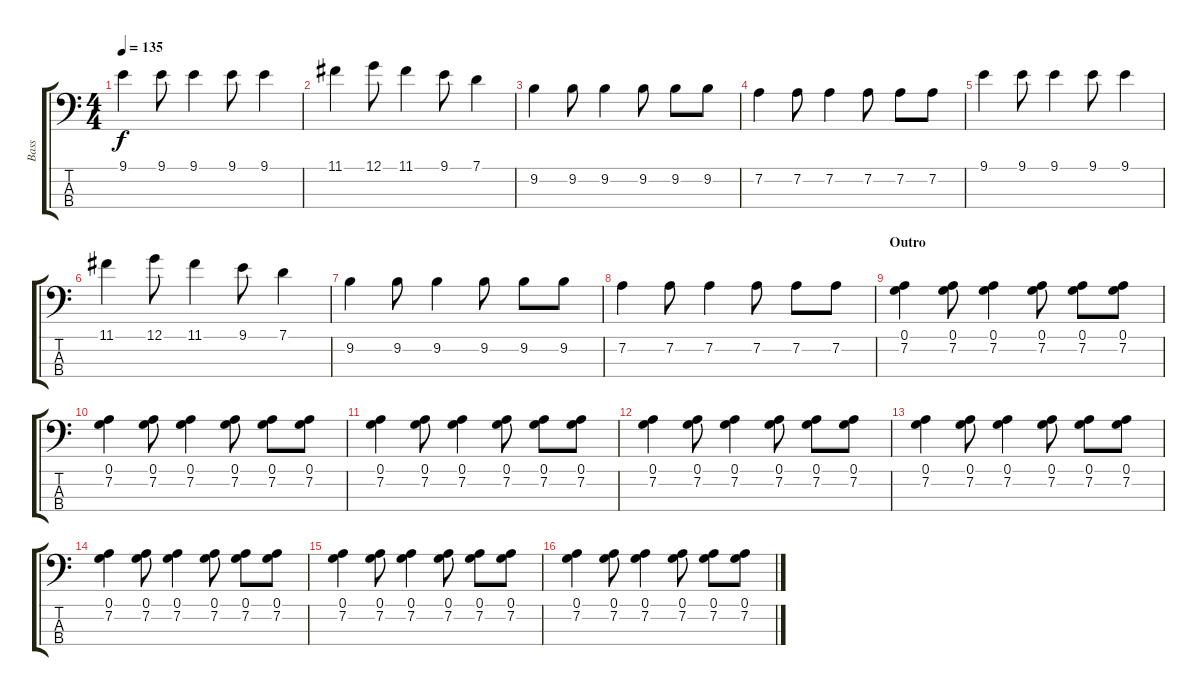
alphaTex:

\track ("Bass" "Bass") {instrument electricbasspick}
\staff {score tabs}
\tuning (G2 D2 A1 E1) {hide}
\ts (4 4)
\tempo 135
\clef f4
\ks c
9.1.4{dy f} 9.1.8 9.1.4 9.1.8 9.1.4 |
11.1.4 12.1.8 11.1.4 9.1.8 7.1.4 |
9.2.4 9.2.8 9.2.4 9.2.8 9.2.8 9.2.8 |
7.2.4 7.2.8 7.2.4 7.2.8 7.2.8 7.2.8 |
9.1.4 9.1.8 9.1.4 9.1.8 9.1.4 |
11.1.4 12.1.8 11.1.4 9.1.8 7.1.4 |
9.2.4 9.2.8 9.2.4 9.2.8 9.2.8 9.2.8 |
7.2.4 7.2.8 7.2.4 7.2.8 7.2.8 7.2.8 |
\section ("" "Outro")
(0.1 7.2).4 (0.1 7.2).8 (0.1 7.2).4 (0.1 7.2).8 (0.1 7.2).8 (0.1 7.2).8 |
(0.1 7.2).4 (0.1 7.2).8 (0.1 7.2).4 (0.1 7.2).8 (0.1 7.2).8 (0.1 7.2).8 |
(0.1 7.2).4 (0.1 7.2).8 (0.1 7.2).4 (0.1 7.2).8 (0.1 7.2).8 (0.1 7.2).8 |
(0.1 7.2).4 (0.1 7.2).8 (0.1 7.2).4 (0.1 7.2).8 (0.1 7.2).8 (0.1 7.2).8 |
(0.1 7.2).4 (0.1 7.2).8 (0.1 7.2).4 (0.1 7.2).8 (0.1 7.2).8 (0.1 7.2).8 |
(0.1 7.2).4 (0.1 7.2).8 (0.1 7.2).4 (0.1 7.2).8 (0.1 7.2).8 (0.1 7.2).8 |
(0.1 7.2).4 (0.1 7.2).8 (0.1 7.2).4 (0.1 7.2).8 (0.1 7.2).8 (0.1 7.2).8 |
(0.1 7.2).4 (0.1 7.2).8 (0.1 7.2).4 (0.1 7.2).8 (0.1 7.2).8 (0.1 7.2).8
